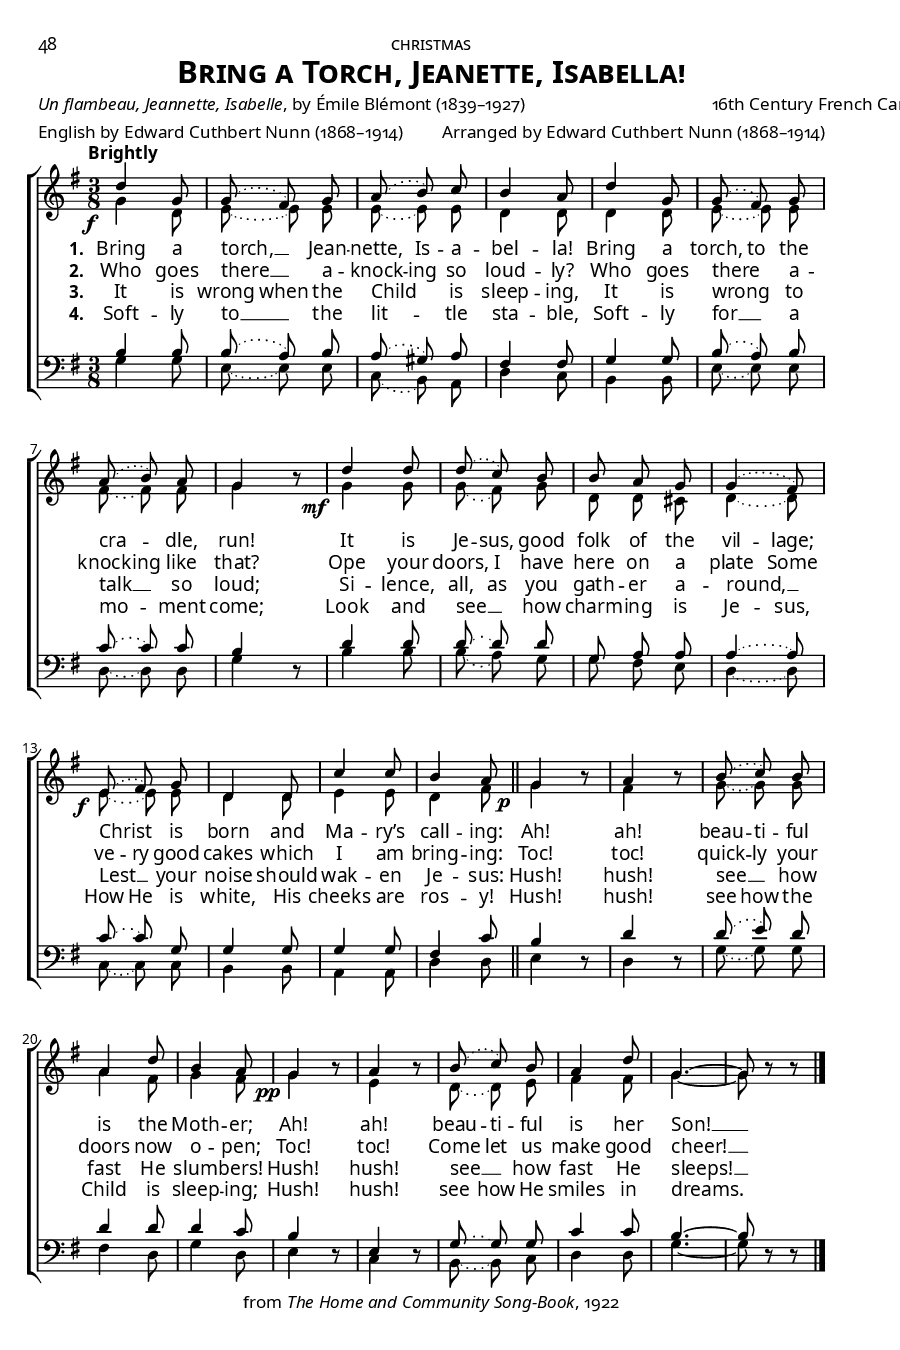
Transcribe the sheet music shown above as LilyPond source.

\version "2.14.2"
\include "util.ly"
\header {
  title = \markup{\override #'(font-name . "Garamond Premier Pro Semibold"){ \abs-fontsize #15 \smallCapsOldStyle"Bring a Torch, Jeanette, Isabella!"}}
  poet = \markup\concat{\italic"Un flambeau, Jeannette, Isabelle" \oldStyleNum", by Émile Blémont (1839–1927)"}
  meter = \markup\oldStyleNum"English by Edward Cuthbert Nunn (1868–1914)"
  composer = \markup\concat{\oldStyleNum"16th Century French Carol"}
  arranger = \markup\oldStyleNum"Arranged by Edward Cuthbert Nunn (1868–1914)"
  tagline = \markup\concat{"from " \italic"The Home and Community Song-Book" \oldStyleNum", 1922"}
}
\paper {
  paper-height = 9\in
  paper-width = 6\in
  indent = 0\in
  %system-system-spacing = #'((basic-distance . 10) (padding . 0))
  system-system-spacing =
    #'((basic-distance . 0)
       (minimum-distance . 0)
       (padding . -5)
       (stretchability . 100))
  ragged-last-bottom = ##f
  ragged-bottom = ##f
  two-sided = ##t
  inner-margin = 0.5\in
  outer-margin = 0.25\in
  top-margin = 0.25\in
  bottom-margin = 0.25\in
  first-page-number = #048
  print-first-page-number = ##t
  headerLine = \markup{\override #'(font-name . "Garamond Premier Pro") \smallCapsOldStyle"christmas"}
  oddHeaderMarkup = \markup\fill-line{
     \override #'(font-name . "Garamond Premier Pro")\abs-fontsize #8.5
     \combine 
        \fill-line{"" \on-the-fly #print-page-number-check-first
        \oldStylePageNum""
        }
        \fill-line{\headerLine}
  }
  evenHeaderMarkup = \markup {
     \override #'(font-name . "Garamond Premier Pro")\abs-fontsize #8.5
     \combine
        \on-the-fly #print-page-number-check-first
        \oldStylePageNum""
        \fill-line{\headerLine}
  }
}
#(set-global-staff-size 15) \paper{ #(define fonts (make-pango-font-tree "GoudyOlSt BT" "Garamond Premier Pro" "Garamond Premier Pro" (/ 15 20))) }
global = {
  \key g \major
  \time 3/8
  %\override DynamicLineSpanner #'staff-padding = #0.0
  %\override DynamicLineSpanner #'Y-extent = #'(0 . 0)
  \slurDotted
  \tieDotted
}

sopMusic = \relative c'' {
  \tempo "Brightly"
  \override DynamicText #'X-offset = #-4
  d4_\f g,8 ||
  \slurDotted g\noBeam( fis\noBeam)  g |
  a\noBeam( b\noBeam) c |
  b4 a8 |
  
  d4 g,8 |
  \slurDotted g\noBeam( fis\noBeam)  g | \break
  a\noBeam( b\noBeam) a |
  g4 b8\rest |
  
  \once\override DynamicText #'X-offset = #-5
  d4_\mf d8 |
  d8\noBeam( c\noBeam) b |
  b\noBeam a\noBeam g | 
  \slurDotted g4( fis8) | \break
  
  \once\override DynamicText #'X-offset = #-3
  e_\f\noBeam( fis\noBeam) g |
  d4 d8 |
  c'4 c8 |
  b4 a8 \bar "||"
  
  g4_\p b8\rest |
  a4 b8\rest | 
  \slurDotted b8\noBeam( c\noBeam) b | \break
  a4 d8 |
  b4 a8 |
  
  g4_\pp b8\rest |
  a4 b8\rest |
  b\noBeam( c\noBeam) b |
  a4 d8 |
  \tieSolid
  g,4.~ |
  g8 b\rest b\rest \bar "|."
}
sopWords = \lyricmode {
  
}

altoMusic = \relative c'' {
  g4 d8 |
  \slurDotted e\noBeam~ e\noBeam e |
  e\noBeam~ e\noBeam e |
  d4 d8 |
  
  d4 d8 |
  \slurDotted e\noBeam~ e\noBeam e |
  
  
  fis8\noBeam~ fis\noBeam fis8 |
  g4 s8 |
  
  g4 g8 |
  g\noBeam( fis\noBeam) g |
  d\noBeam d\noBeam cis |
  d4~ d8 |
  
  
  e8\noBeam~ e\noBeam e |
  d4 d8 |
  e4 e8 |
  d4 fis8 |
  
  g4 s8 |
  fis4 s8 |
  g\noBeam~ g\noBeam g |
  
  
  a4 fis8 |
  g4 fis8 |
  
  g4 s8 |
  e4 s8 |
  d\noBeam~ d\noBeam e |
  fis4 fis8 |
  \tieSolid
  g4.~ |
  g8 s4 \bar "|."
}
altoWords = \lyricmode {
  \dropLyricsV
  \set stanza = #"1. "
  \set ignoreMelismata = ##t
  Bring a torch, __ _ Jean -- nette, Is -- a -- bel -- la!
  Bring a torch, to the cra -- _ dle, run!
  It is Je -- sus, good folk of the vil -- lage;
  Christ _ is born and Ma -- ry’s call -- ing:
  Ah! ah! beau -- ti -- ful is the Moth -- er;
  Ah! ah! beau -- ti -- ful is her Son! __ _
}
altoWordsII = \lyricmode {
  \dropLyricsV
  \set stanza = #"2. "
  \set ignoreMelismata = ##t
  Who goes there __ _ a -- knock -- ing so loud -- ly?
  Who goes there _ a -- knock -- ing like that?
  Ope your doors, I have here on a plate
  Some ve -- ry good cakes which I am bring -- ing:
  Toc! toc! quick -- ly your doors now o -- pen;
  Toc! toc! Come let us make good cheer! __ _
}
altoWordsIII = \lyricmode {
  \dropLyricsV
  \set stanza = #"3. "
  \set ignoreMelismata = ##t
  It is wrong when the Child _ is sleep -- ing,
  It is wrong _ to talk __ _ so loud;
  Si -- lence, all, as you gath -- er a -- round, __ _
  Lest __ _ your noise should wak -- en Je -- sus:
  Hush! hush! see __ _ how fast He slum -- bers!
  Hush! hush! see __ _ how fast He sleeps! __ _
}
altoWordsIV = \lyricmode {
  \dropLyricsV
  \set stanza = #"4. "
  \set ignoreMelismata = ##t
  Soft -- ly to __ _ the lit -- _ tle sta -- ble,
  Soft -- ly for __ _ a mo -- _ ment come;
  Look and see __ _ how charm -- ing is Je -- sus,
  How He is white, His cheeks are ros -- y!
  Hush! hush! see how the Child is sleep -- ing;
  Hush! hush! see how He smiles in dreams.
%8.5x11 __
  _
}

tenorMusic = \relative c' {
  \override DynamicText #'X-offset = #-4
  b4 b8 |
  \slurDotted b8\noBeam( a\noBeam) b |
  a\noBeam( gis\noBeam) a |
  fis4 fis8 |
  
  g4 g8 |
  b8\noBeam( a\noBeam) b |
  
  
  c\noBeam~ c\noBeam c |
  b4 s8 |
  
  d4 d8 |
  d\noBeam~ d\noBeam d\noBeam |
  g,\noBeam a\noBeam a |
  a4~ a8 |
  
  
  c\noBeam~ c\noBeam g |
  g4 g8 |
  g4 g8 |
  fis4 c'8 |
  
  b4 s8 |
  d4 s8 |
  d8\noBeam( e\noBeam) d |
  
  
  d4 d8 |
  d4 c8 |
  
  b4 s8 |
  e,4 s8 |
  g8\noBeam~ g\noBeam g |
  c4 c8 |
  \tieSolid
  b4.~ |
  b8 s4 \bar "|."
  
}
tenorWords = \lyricmode {

}

bassMusic = \relative c' {
  g4 g8 |
  \slurDotted e8\noBeam~ e\noBeam e |
  c\noBeam( b\noBeam) a |
  d4 c8 |
  
  b4 b8 |
  e8\noBeam~ e\noBeam e |
  
  
  d\noBeam~ d\noBeam d |
  g4 d8\rest |
  
  b'4 b8 |
  b\noBeam( a\noBeam) g |
  g\noBeam fis\noBeam e |
  d4~ d8 |
  
  
  c\noBeam~ c\noBeam c |
  b4 b8 |
  a4 a8 |
  d4 d8 |
  
  e4 d8\rest |
  d4 d8\rest |
  g\noBeam~ g\noBeam g |
  
  
  fis4 d8 |
  g4 d8 |
  
  e4 d8\rest |
  c4 d8\rest |
  b\noBeam~ b\noBeam c |
  d4 d8 |
  \tieSolid
  g4.~ |
  g8 d\rest d\rest \bar "|."
}
bassWords = \lyricmode {

}

\score {
  <<
   \new ChoirStaff <<
%    \new Lyrics = sopranos \with { \override VerticalAxisGroup #'nonstaff-relatedstaff-spacing = #'((basic-distance . 1)) }
    \new Staff = women <<
      \new Voice = "sopranos" { \voiceOne << \global \sopMusic >> }
      \new Voice = "altos" { \voiceTwo << \global \altoMusic >> }
    >>
    \new Lyrics \with { alignAboveContext = #"women" \override VerticalAxisGroup #'nonstaff-relatedstaff-spacing = #'((basic-distance . 1))} \lyricsto "sopranos" \sopWords
    \new Lyrics = "altosIV"  \with { alignBelowContext = #"women" 
      %\override VerticalAxisGroup #'nonstaff-relatedstaff-spacing = #'((basic-distance . 1))
      } \lyricsto "sopranos" \altoWordsIV
    \new Lyrics = "altosIII"  \with { alignBelowContext = #"women" 
      %\override VerticalAxisGroup #'nonstaff-relatedstaff-spacing = #'((basic-distance . 1))
      } \lyricsto "sopranos" \altoWordsIII
    \new Lyrics = "altosII"  \with { alignBelowContext = #"women" 
      %\override VerticalAxisGroup #'nonstaff-relatedstaff-spacing = #'((basic-distance . 1))
      } \lyricsto "sopranos" \altoWordsII
    \new Lyrics = "altos"  \with { alignBelowContext = #"women" 
      %\override VerticalAxisGroup #'nonstaff-relatedstaff-spacing = #'((basic-distance . 1))
      } \lyricsto "sopranos" \altoWords
   \new Staff = men <<
      \clef bass
      \new Voice = "tenors" { \voiceOne << \global \tenorMusic >> }
      \new Voice = "basses" { \voiceTwo << \global \bassMusic >> }
    >>
    \new Lyrics \with { alignAboveContext = #"men" \override VerticalAxisGroup #'nonstaff-relatedstaff-spacing = #'((basic-distance . 1)) } \lyricsto "tenors" \tenorWords
    \new Lyrics \with { alignBelowContext = #"men" \override VerticalAxisGroup #'nonstaff-relatedstaff-spacing = #'((basic-distance . 1)) } \lyricsto "basses" \bassWords
  >>
%    \new PianoStaff << \new Staff { \new Voice { \pianoRH } } \new Staff { \clef "bass" \pianoLH } >>
  >>
  \layout {
    \context {
      \Score
      %\override SpacingSpanner #'base-shortest-duration = #(ly:make-moment 1 8)
      %\override SpacingSpanner #'common-shortest-duration = #(ly:make-moment 1 4)
    }
    \context {
      % Remove all empty staves
      % \Staff \RemoveEmptyStaves \override VerticalAxisGroup #'remove-first = ##t
    }
  }
}
